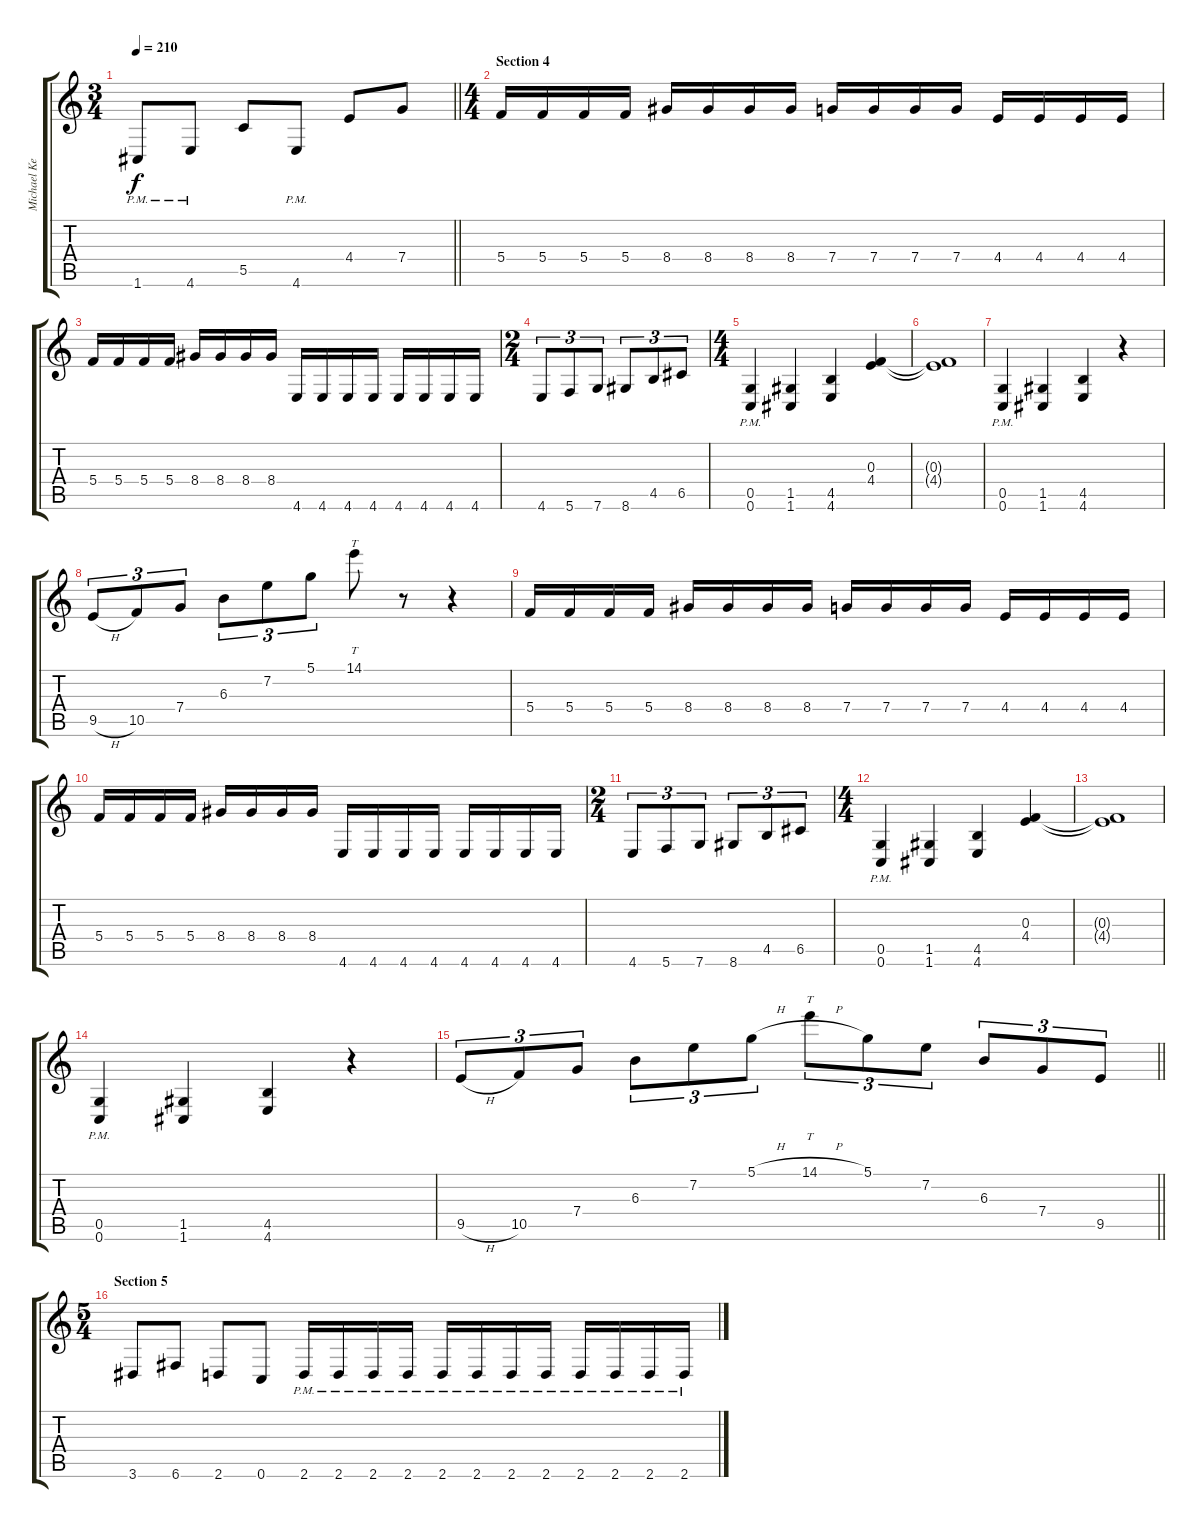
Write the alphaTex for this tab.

\track ("Michael Keene - guitar" "Michael Ke") {instrument distortionguitar}
\staff {score tabs}
\tuning (D4 A3 F3 C3 G2 C2) {hide}
\ts (3 4)
\tempo 210
\clef g2
\barLineRight lightlight
\ks c
1.6{pm}.8{dy f} 4.6{pm}.8 5.5.8 4.6{pm}.8 4.4.8 7.4.8 |
\ts (4 4)
\section ("" "Section 4")
5.4.16 5.4.16 5.4.16 5.4.16 8.4.16 8.4.16 8.4.16 8.4.16 7.4.16 7.4.16 7.4.16 7.4.16 4.4.16 4.4.16 4.4.16 4.4.16 |
5.4.16 5.4.16 5.4.16 5.4.16 8.4.16 8.4.16 8.4.16 8.4.16 4.6.16 4.6.16 4.6.16 4.6.16 4.6.16 4.6.16 4.6.16 4.6.16 |
\ts (2 4)
4.6.8{tu (3 2)} 5.6.8{tu (3 2)} 7.6.8{tu (3 2)} 8.6.8{tu (3 2)} 4.5.8{tu (3 2)} 6.5.8{tu (3 2)} |
\ts (4 4)
(0.5{pm} 0.6{pm}).4 (1.5 1.6).4 (4.5 4.6).4 (0.3 4.4).4 |
(0.3{t} 4.4{t}).1 |
(0.5{pm} 0.6{pm}).4 (1.5 1.6).4 (4.5 4.6).4 r.4 |
9.5{h}.8{tu (3 2)} 10.5.8{tu (3 2)} 7.4.8{tu (3 2)} 6.3.8{tu (3 2)} 7.2.8{tu (3 2)} 5.1.8{tu (3 2)} 14.1.8{tt} r.8 r.4 |
5.4.16 5.4.16 5.4.16 5.4.16 8.4.16 8.4.16 8.4.16 8.4.16 7.4.16 7.4.16 7.4.16 7.4.16 4.4.16 4.4.16 4.4.16 4.4.16 |
5.4.16 5.4.16 5.4.16 5.4.16 8.4.16 8.4.16 8.4.16 8.4.16 4.6.16 4.6.16 4.6.16 4.6.16 4.6.16 4.6.16 4.6.16 4.6.16 |
\ts (2 4)
4.6.8{tu (3 2)} 5.6.8{tu (3 2)} 7.6.8{tu (3 2)} 8.6.8{tu (3 2)} 4.5.8{tu (3 2)} 6.5.8{tu (3 2)} |
\ts (4 4)
(0.5{pm} 0.6{pm}).4 (1.5 1.6).4 (4.5 4.6).4 (0.3 4.4).4 |
(0.3{t} 4.4{t}).1 |
(0.5{pm} 0.6{pm}).4 (1.5 1.6).4 (4.5 4.6).4 r.4 |
\barLineRight lightlight
9.5{h}.8{tu (3 2)} 10.5.8{tu (3 2)} 7.4.8{tu (3 2)} 6.3.8{tu (3 2)} 7.2.8{tu (3 2)} 5.1{h}.8{tu (3 2)} 14.1{h}.8{tt tu (3 2)} 5.1.8{tu (3 2)} 7.2.8{tu (3 2)} 6.3.8{tu (3 2)} 7.4.8{tu (3 2)} 9.5.8{tu (3 2)} |
\ts (5 4)
\section ("" "Section 5")
3.6.8 6.6.8 2.6.8 0.6.8 2.6{pm}.16 2.6{pm}.16 2.6{pm}.16 2.6{pm}.16 2.6{pm}.16 2.6{pm}.16 2.6{pm}.16 2.6{pm}.16 2.6{pm}.16 2.6{pm}.16 2.6{pm}.16 2.6{pm}.16
